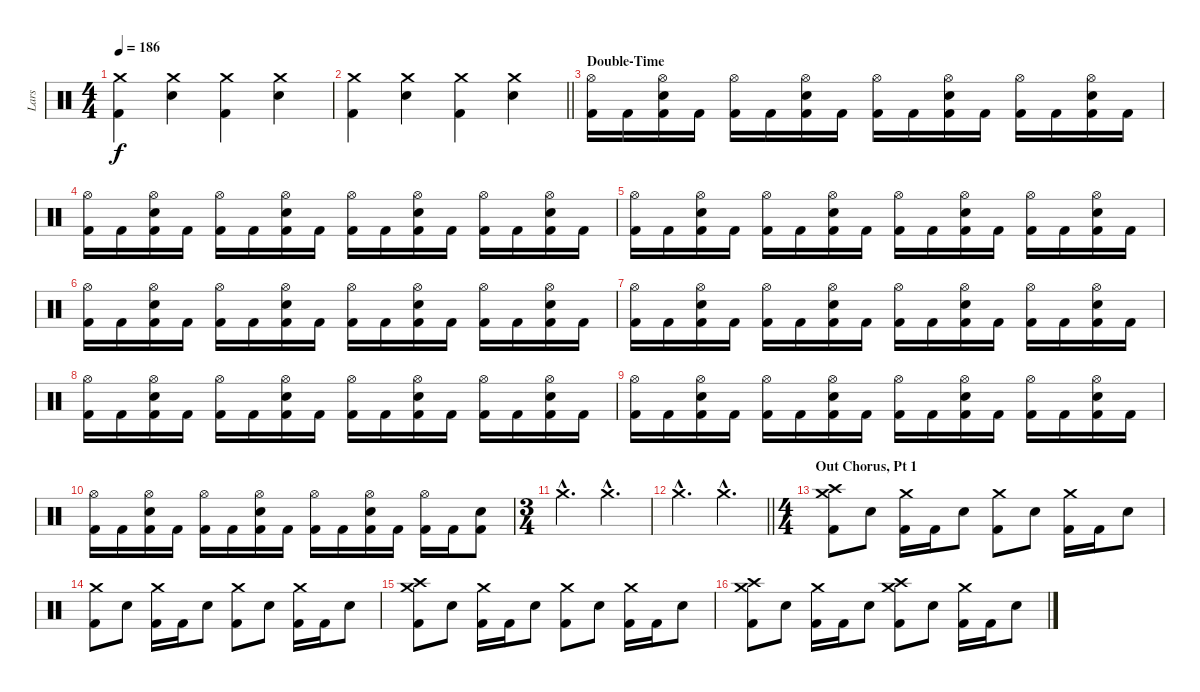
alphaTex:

\track ("Lars" "Lars") {instrument percussion}
\staff {score}
\articulation defaults
\ts (4 4)
\tempo 186
\clef neutral
\ks c
("Crash medium (hit)" "Kick (hit) 2").4{dy f} ("Crash medium (hit)" "Electric Snare (hit)").4 ("Crash medium (hit)" "Kick (hit) 2").4 ("Crash medium (hit)" "Electric Snare (hit)").4 |
\barLineRight lightlight
("Crash medium (hit)" "Kick (hit) 2").4 ("Crash medium (hit)" "Electric Snare (hit)").4 ("Crash medium (hit)" "Kick (hit) 2").4 ("Crash medium (hit)" "Electric Snare (hit)").4 |
\section ("" "Double-Time")
("Hi-Hat (open)" "Kick (hit) 2").16 "Kick (hit) 2".16 ("Hi-Hat (open)" "Electric Snare (hit)" "Kick (hit) 2").16 "Kick (hit) 2".16 ("Hi-Hat (open)" "Kick (hit) 2").16 "Kick (hit) 2".16 ("Hi-Hat (open)" "Electric Snare (hit)" "Kick (hit) 2").16 "Kick (hit) 2".16 ("Hi-Hat (open)" "Kick (hit) 2").16 "Kick (hit) 2".16 ("Hi-Hat (open)" "Electric Snare (hit)" "Kick (hit) 2").16 "Kick (hit) 2".16 ("Hi-Hat (open)" "Kick (hit) 2").16 "Kick (hit) 2".16 ("Hi-Hat (open)" "Electric Snare (hit)" "Kick (hit) 2").16 "Kick (hit) 2".16 |
("Hi-Hat (open)" "Kick (hit) 2").16 "Kick (hit) 2".16 ("Hi-Hat (open)" "Electric Snare (hit)" "Kick (hit) 2").16 "Kick (hit) 2".16 ("Hi-Hat (open)" "Kick (hit) 2").16 "Kick (hit) 2".16 ("Hi-Hat (open)" "Electric Snare (hit)" "Kick (hit) 2").16 "Kick (hit) 2".16 ("Hi-Hat (open)" "Kick (hit) 2").16 "Kick (hit) 2".16 ("Hi-Hat (open)" "Electric Snare (hit)" "Kick (hit) 2").16 "Kick (hit) 2".16 ("Hi-Hat (open)" "Kick (hit) 2").16 "Kick (hit) 2".16 ("Hi-Hat (open)" "Electric Snare (hit)" "Kick (hit) 2").16 "Kick (hit) 2".16 |
("Hi-Hat (open)" "Kick (hit) 2").16 "Kick (hit) 2".16 ("Hi-Hat (open)" "Electric Snare (hit)" "Kick (hit) 2").16 "Kick (hit) 2".16 ("Hi-Hat (open)" "Kick (hit) 2").16 "Kick (hit) 2".16 ("Hi-Hat (open)" "Electric Snare (hit)" "Kick (hit) 2").16 "Kick (hit) 2".16 ("Hi-Hat (open)" "Kick (hit) 2").16 "Kick (hit) 2".16 ("Hi-Hat (open)" "Electric Snare (hit)" "Kick (hit) 2").16 "Kick (hit) 2".16 ("Hi-Hat (open)" "Kick (hit) 2").16 "Kick (hit) 2".16 ("Hi-Hat (open)" "Electric Snare (hit)" "Kick (hit) 2").16 "Kick (hit) 2".16 |
("Hi-Hat (open)" "Kick (hit) 2").16 "Kick (hit) 2".16 ("Hi-Hat (open)" "Electric Snare (hit)" "Kick (hit) 2").16 "Kick (hit) 2".16 ("Hi-Hat (open)" "Kick (hit) 2").16 "Kick (hit) 2".16 ("Hi-Hat (open)" "Electric Snare (hit)" "Kick (hit) 2").16 "Kick (hit) 2".16 ("Hi-Hat (open)" "Kick (hit) 2").16 "Kick (hit) 2".16 ("Hi-Hat (open)" "Electric Snare (hit)" "Kick (hit) 2").16 "Kick (hit) 2".16 ("Hi-Hat (open)" "Kick (hit) 2").16 "Kick (hit) 2".16 ("Hi-Hat (open)" "Electric Snare (hit)" "Kick (hit) 2").16 "Kick (hit) 2".16 |
("Hi-Hat (open)" "Kick (hit) 2").16 "Kick (hit) 2".16 ("Hi-Hat (open)" "Electric Snare (hit)" "Kick (hit) 2").16 "Kick (hit) 2".16 ("Hi-Hat (open)" "Kick (hit) 2").16 "Kick (hit) 2".16 ("Hi-Hat (open)" "Electric Snare (hit)" "Kick (hit) 2").16 "Kick (hit) 2".16 ("Hi-Hat (open)" "Kick (hit) 2").16 "Kick (hit) 2".16 ("Hi-Hat (open)" "Electric Snare (hit)" "Kick (hit) 2").16 "Kick (hit) 2".16 ("Hi-Hat (open)" "Kick (hit) 2").16 "Kick (hit) 2".16 ("Hi-Hat (open)" "Electric Snare (hit)" "Kick (hit) 2").16 "Kick (hit) 2".16 |
("Hi-Hat (open)" "Kick (hit) 2").16 "Kick (hit) 2".16 ("Hi-Hat (open)" "Electric Snare (hit)" "Kick (hit) 2").16 "Kick (hit) 2".16 ("Hi-Hat (open)" "Kick (hit) 2").16 "Kick (hit) 2".16 ("Hi-Hat (open)" "Electric Snare (hit)" "Kick (hit) 2").16 "Kick (hit) 2".16 ("Hi-Hat (open)" "Kick (hit) 2").16 "Kick (hit) 2".16 ("Hi-Hat (open)" "Electric Snare (hit)" "Kick (hit) 2").16 "Kick (hit) 2".16 ("Hi-Hat (open)" "Kick (hit) 2").16 "Kick (hit) 2".16 ("Hi-Hat (open)" "Electric Snare (hit)" "Kick (hit) 2").16 "Kick (hit) 2".16 |
("Hi-Hat (open)" "Kick (hit) 2").16 "Kick (hit) 2".16 ("Hi-Hat (open)" "Electric Snare (hit)" "Kick (hit) 2").16 "Kick (hit) 2".16 ("Hi-Hat (open)" "Kick (hit) 2").16 "Kick (hit) 2".16 ("Hi-Hat (open)" "Electric Snare (hit)" "Kick (hit) 2").16 "Kick (hit) 2".16 ("Hi-Hat (open)" "Kick (hit) 2").16 "Kick (hit) 2".16 ("Hi-Hat (open)" "Electric Snare (hit)" "Kick (hit) 2").16 "Kick (hit) 2".16 ("Hi-Hat (open)" "Kick (hit) 2").16 "Kick (hit) 2".16 ("Hi-Hat (open)" "Electric Snare (hit)" "Kick (hit) 2").16 "Kick (hit) 2".16 |
("Hi-Hat (open)" "Kick (hit) 2").16 "Kick (hit) 2".16 ("Hi-Hat (open)" "Electric Snare (hit)" "Kick (hit) 2").16 "Kick (hit) 2".16 ("Hi-Hat (open)" "Kick (hit) 2").16 "Kick (hit) 2".16 ("Hi-Hat (open)" "Electric Snare (hit)" "Kick (hit) 2").16 "Kick (hit) 2".16 ("Hi-Hat (open)" "Kick (hit) 2").16 "Kick (hit) 2".16 ("Hi-Hat (open)" "Electric Snare (hit)" "Kick (hit) 2").16 "Kick (hit) 2".16 ("Hi-Hat (open)" "Kick (hit) 2").16 "Kick (hit) 2".16 ("Electric Snare (hit)" "Kick (hit) 2").8 |
\ts (3 4)
"Crash medium (hit)"{hac}.4{d} "Crash medium (hit)"{hac}.4{d} |
\barLineRight lightlight "Crash medium (hit)"{hac}.4{d} "Crash medium (hit)"{hac}.4{d}
|
\ts (4 4)
\section ("" "Out Chorus, Pt 1")
("Crash medium (hit)" "Crash high (hit)" "Kick (hit) 2").8 "Electric Snare (hit)".8 ("Crash medium (hit)" "Kick (hit) 2").16 "Kick (hit) 2".16 "Electric Snare (hit)".8 ("Crash medium (hit)" "Kick (hit) 2").8 "Electric Snare (hit)".8 ("Crash medium (hit)" "Kick (hit) 2").16 "Kick (hit) 2".16 "Electric Snare (hit)".8 |
("Crash medium (hit)" "Kick (hit) 2").8 "Electric Snare (hit)".8 ("Crash medium (hit)" "Kick (hit) 2").16 "Kick (hit) 2".16 "Electric Snare (hit)".8 ("Crash medium (hit)" "Kick (hit) 2").8 "Electric Snare (hit)".8 ("Crash medium (hit)" "Kick (hit) 2").16 "Kick (hit) 2".16 "Electric Snare (hit)".8 |
("Crash medium (hit)" "Crash high (hit)" "Kick (hit) 2").8 "Electric Snare (hit)".8 ("Crash medium (hit)" "Kick (hit) 2").16 "Kick (hit) 2".16 "Electric Snare (hit)".8 ("Crash medium (hit)" "Kick (hit) 2").8 "Electric Snare (hit)".8 ("Crash medium (hit)" "Kick (hit) 2").16 "Kick (hit) 2".16 "Electric Snare (hit)".8 |
("Crash medium (hit)" "Crash high (hit)" "Kick (hit) 2").8 "Electric Snare (hit)".8 ("Crash medium (hit)" "Kick (hit) 2").16 "Kick (hit) 2".16 "Electric Snare (hit)".8 ("Crash medium (hit)" "Crash high (hit)" "Kick (hit) 2").8 "Electric Snare (hit)".8 ("Crash medium (hit)" "Kick (hit) 2").16 "Kick (hit) 2".16 "Electric Snare (hit)".8
